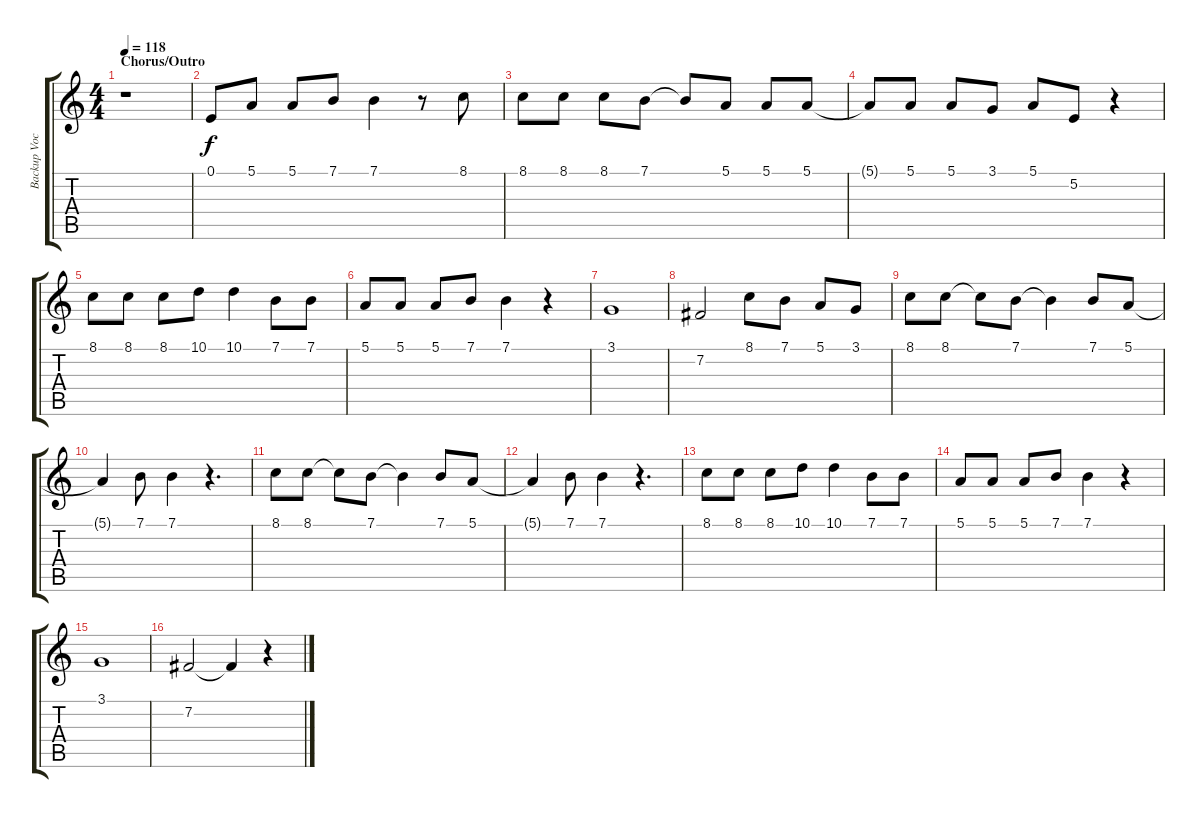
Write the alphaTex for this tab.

\track ("Backup Vocals" "Backup Voc") {instrument altosax}
\staff {score tabs}
\tuning (E4 B3 G3 D3 A2 E2) {hide}
\ts (4 4)
\section ("" "Chorus/Outro")
\tempo 118
\clef g2
\ks c
r.1{dy f} |
0.1.8 5.1.8 5.1.8 7.1.8 7.1.4 r.8 8.1.8 |
8.1.8 8.1.8 8.1.8 7.1.8 7.1{t}.8 5.1.8 5.1.8 5.1.8 |
5.1{t}.8 5.1.8 5.1.8 3.1.8 5.1.8 5.2.8 r.4 |
8.1.8 8.1.8 8.1.8 10.1.8 10.1.4 7.1.8 7.1.8 |
5.1.8 5.1.8 5.1.8 7.1.8 7.1.4 r.4 |
3.1.1 |
7.2.2 8.1.8 7.1.8 5.1.8 3.1.8 |
8.1.8 8.1.8 8.1{t}.8 7.1.8 7.1{t}.4 7.1.8 5.1.8 |
5.1{t}.4 7.1.8 7.1.4 r.4{d} |
8.1.8 8.1.8 8.1{t}.8 7.1.8 7.1{t}.4 7.1.8 5.1.8 |
5.1{t}.4 7.1.8 7.1.4 r.4{d} |
8.1.8 8.1.8 8.1.8 10.1.8 10.1.4 7.1.8 7.1.8 |
5.1.8 5.1.8 5.1.8 7.1.8 7.1.4 r.4 |
3.1.1 |
7.2.2 7.2{t}.4 r.4
